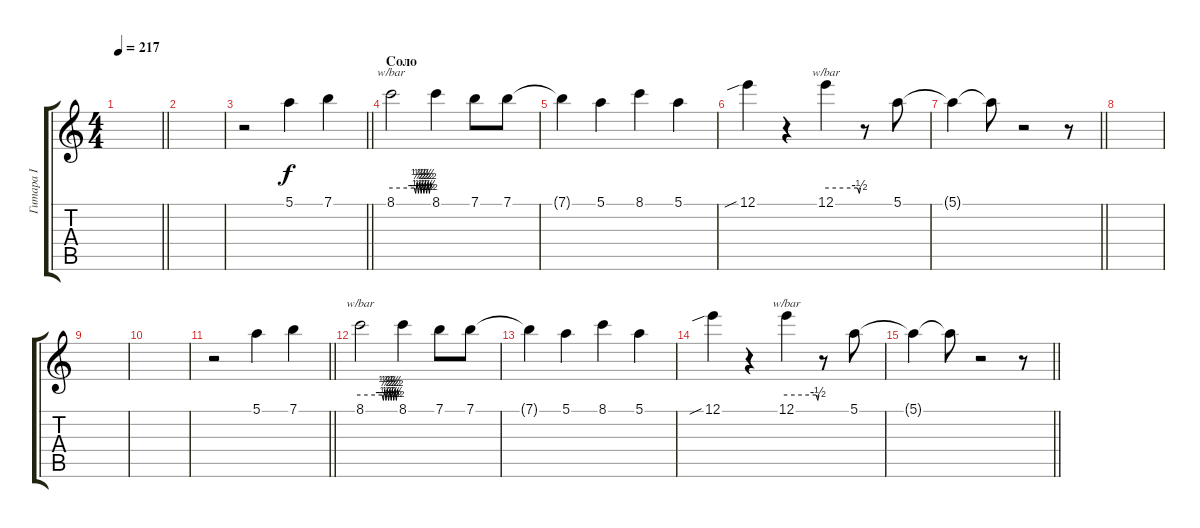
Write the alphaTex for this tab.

\track ("Гитара I" "Гитара I") {instrument distortionguitar}
\staff {score tabs}
\tuning (E4 B3 G3 D3 A2 E2) {hide}
\ts (4 4)
\tempo 217
\clef g2
\barLineRight lightlight
\ks c
|
|
\barLineRight lightlight
r.2 5.1.4 7.1.4 |
\section ("" "Соло")
8.1.2{tbe (custom default 0 0 34 0 36 -2 38 2 40 -2 42 2 44 -2 46 2 48 -2 50 2 52 -2 54 2 56 -2 58 2 60 0)} 8.1.4 7.1.8 7.1.8 |
7.1{t}.4 5.1.4 8.1.4 5.1.4 |
12.1{sib}.4 r.4 12.1.4{tbe (custom default 0 0 55 0 58 -2 60 0)} r.8 5.1.8 |
\barLineRight lightlight
5.1{t}.4 5.1{t}.8 r.2 r.8 |
|
|
|
\barLineRight lightlight
r.2 5.1.4 7.1.4 |
8.1.2{tbe (custom default 0 0 34 0 36 -2 38 2 40 -2 42 2 44 -2 46 2 48 -2 50 2 52 -2 54 2 56 -2 58 2 60 0)} 8.1.4 7.1.8 7.1.8 |
7.1{t}.4 5.1.4 8.1.4 5.1.4 |
12.1{sib}.4 r.4 12.1.4{tbe (custom default 0 0 55 0 58 -2 60 0)} r.8 5.1.8 |
\barLineRight lightlight
5.1{t}.4 5.1{t}.8 r.2 r.8
